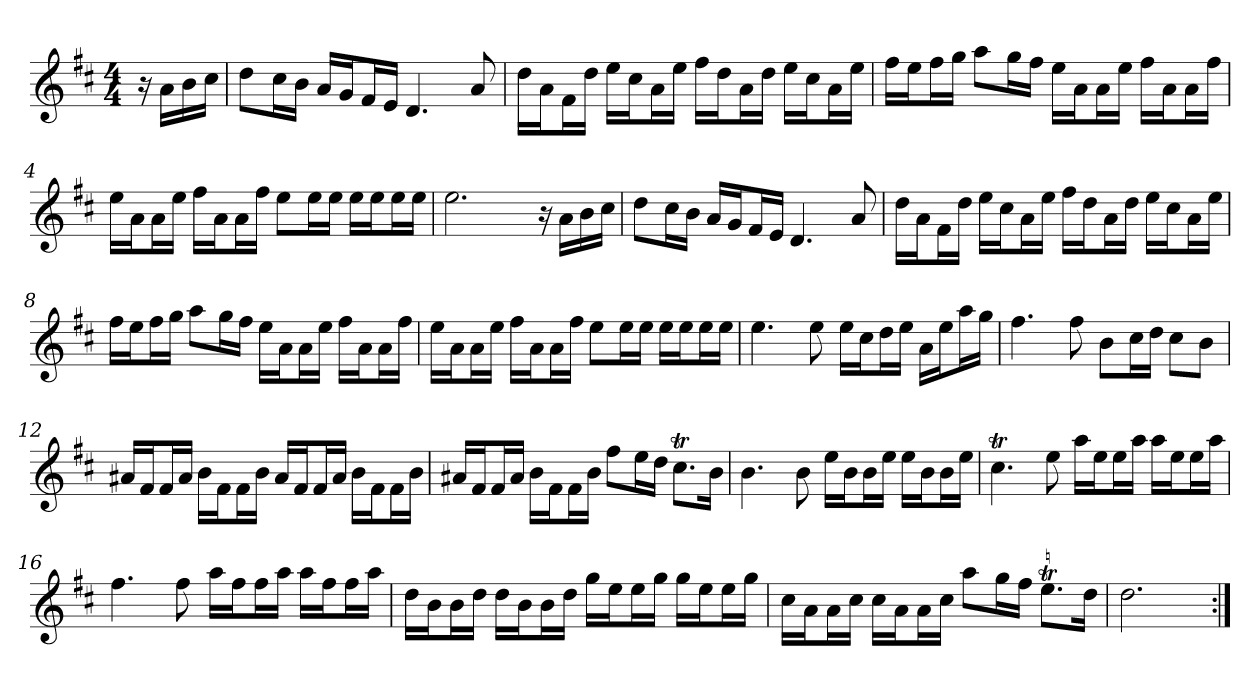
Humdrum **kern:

**kern
*part1
*staff1
*clefG2
*k[f#c#]
*D:
*M4/4
*MM120
=
16r
16a\LL
16b\
16cc#\JJ
=1
8dd\L
16cc#\L
16b\JJ
16a/LL
16g/J
16f#/L
16e/JJ
4.d
8a
=2
16dd\LL
16a\J
16f#\L
16dd\JJ
16ee\LL
16cc#\J
16a\L
16ee\JJ
16ff#\LL
16dd\J
16a\L
16dd\JJ
16ee\LL
16cc#\J
16a\L
16ee\JJ
=3
16ff#\LL
16ee\J
16ff#\L
16gg\JJ
8aa\L
16gg\L
16ff#\JJ
16ee\LL
16a\J
16a\L
16ee\JJ
16ff#\LL
16a\J
16a\L
16ff#\JJ
=4
16ee\LL
16a\J
16a\L
16ee\JJ
16ff#\LL
16a\J
16a\L
16ff#\JJ
8ee\L
16ee\L
16ee\JJ
16ee\LL
16ee\J
16ee\L
16ee\JJ
=5
2.ee
16r
16a\LL
16b\
16cc#\JJ
=6
8dd\L
16cc#\L
16b\JJ
16a/LL
16g/J
16f#/L
16e/JJ
4.d
8a
=7
16dd\LL
16a\J
16f#\L
16dd\JJ
16ee\LL
16cc#\J
16a\L
16ee\JJ
16ff#\LL
16dd\J
16a\L
16dd\JJ
16ee\LL
16cc#\J
16a\L
16ee\JJ
=8
16ff#\LL
16ee\J
16ff#\L
16gg\JJ
8aa\L
16gg\L
16ff#\JJ
16ee\LL
16a\J
16a\L
16ee\JJ
16ff#\LL
16a\J
16a\L
16ff#\JJ
=9
16ee\LL
16a\J
16a\L
16ee\JJ
16ff#\LL
16a\J
16a\L
16ff#\JJ
8ee\L
16ee\L
16ee\JJ
16ee\LL
16ee\J
16ee\L
16ee\JJ
=10
4.ee
8ee
16ee\LL
16cc#\J
16dd\L
16ee\JJ
16a\LL
16ee\J
16aa\L
16gg\JJ
=11
4.ff#
8ff#
8b\L
16cc#\L
16dd\JJ
8cc#\L
8b\J
=12
16a#X/LL
16f#/J
16f#/L
16a#/JJ
16b\LL
16f#\J
16f#\L
16b\JJ
16a#/LL
16f#/J
16f#/L
16a#/JJ
16b\LL
16f#\J
16f#\L
16b\JJ
=13
16a#X/LL
16f#/J
16f#/L
16a#/JJ
16b\LL
16f#\J
16f#\L
16b\JJ
8ff#\L
16ee\L
16dd\JJ
8.cc#t\L
16b\Jk
=14
4.b
8b
16ee\LL
16b\J
16b\L
16ee\JJ
16ee\LL
16b\J
16b\L
16ee\JJ
=15
4.cc#t
8ee
16aa\LL
16ee\J
16ee\L
16aa\JJ
16aa\LL
16ee\J
16ee\L
16aa\JJ
=16
4.ff#
8ff#
16aa\LL
16ff#\J
16ff#\L
16aa\JJ
16aa\LL
16ff#\J
16ff#\L
16aa\JJ
=17
16dd\LL
16b\J
16b\L
16dd\JJ
16dd\LL
16b\J
16b\L
16dd\JJ
16gg\LL
16ee\J
16ee\L
16gg\JJ
16gg\LL
16ee\J
16ee\L
16gg\JJ
=18
16cc#\LL
16a\J
16a\L
16cc#\JJ
16cc#\LL
16a\J
16a\L
16cc#\JJ
8aa\L
16gg\L
16ff#\JJ
8.eet\L
16dd\Jk
=19
2.dd
=:|!
*-
